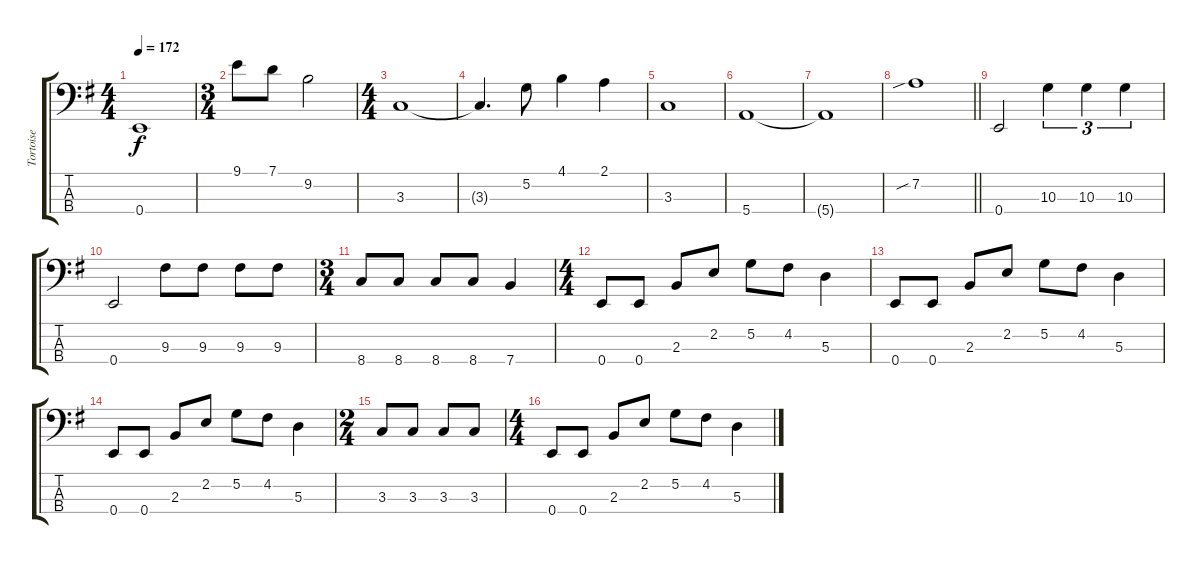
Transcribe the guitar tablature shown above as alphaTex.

\track ("Tortoise" "Tortoise") {instrument electricbassfinger}
\staff {score tabs}
\tuning (G2 D2 A1 E1) {hide}
\ts (4 4)
\tempo 172
\clef f4
\ks g
0.4.1{dy f} |
\ts (3 4)
9.1.8 7.1.8 9.2.2 |
\ts (4 4)
3.3.1 |
3.3{t}.4{d} 5.2.8 4.1.4 2.1.4 |
3.3.1 |
5.4.1 |
5.4{t}.1 |
\barLineRight lightlight
7.2{sib}.1 |
\section ("" "")
0.4.2 10.3.4{tu (3 2)} 10.3.4{tu (3 2)} 10.3.4{tu (3 2)} |
0.4.2 9.3.8 9.3.8 9.3.8 9.3.8 |
\ts (3 4)
8.4.8 8.4.8 8.4.8 8.4.8 7.4.4 |
\ts (4 4)
0.4.8 0.4.8 2.3.8 2.2.8 5.2.8 4.2.8 5.3.4 |
0.4.8 0.4.8 2.3.8 2.2.8 5.2.8 4.2.8 5.3.4 |
0.4.8 0.4.8 2.3.8 2.2.8 5.2.8 4.2.8 5.3.4 |
\ts (2 4)
3.3.8 3.3.8 3.3.8 3.3.8 |
\ts (4 4)
0.4.8 0.4.8 2.3.8 2.2.8 5.2.8 4.2.8 5.3.4
